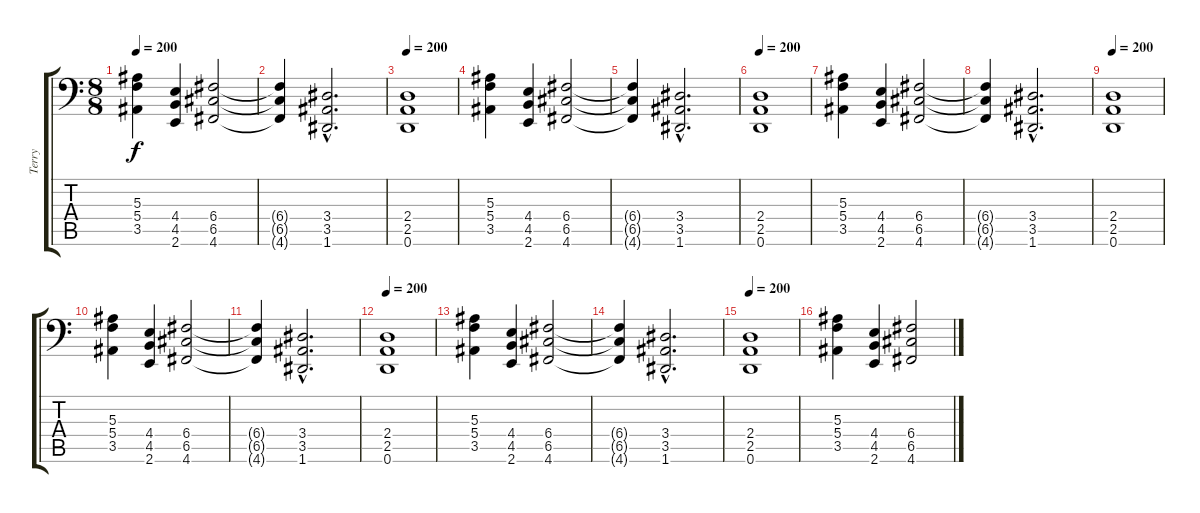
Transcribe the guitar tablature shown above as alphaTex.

\track ("Terry" "Terry") {instrument electricbasspick}
\staff {score tabs}
\tuning (D3 A2 F2 C2 G1 D1) {hide}
\ts (8 8)
\tempo 200
\clef f4
\ks c
(5.3 5.4 3.5).4{dy f} (4.4 4.5 2.6).4 (6.4 6.5 4.6).2 |
(6.4{t} 6.5{t} 4.6{t}).4 (3.4{hac} 3.5{hac} 1.6{hac}).2{d} |
\tempo 200
(2.4 2.5 0.6).1 |
(5.3 5.4 3.5).4 (4.4 4.5 2.6).4 (6.4 6.5 4.6).2 |
(6.4{t} 6.5{t} 4.6{t}).4 (3.4{hac} 3.5{hac} 1.6{hac}).2{d} |
\tempo 200
(2.4 2.5 0.6).1 |
(5.3 5.4 3.5).4 (4.4 4.5 2.6).4 (6.4 6.5 4.6).2 |
(6.4{t} 6.5{t} 4.6{t}).4 (3.4{hac} 3.5{hac} 1.6{hac}).2{d} |
\tempo 200
(2.4 2.5 0.6).1 |
(5.3 5.4 3.5).4 (4.4 4.5 2.6).4 (6.4 6.5 4.6).2 |
(6.4{t} 6.5{t} 4.6{t}).4 (3.4{hac} 3.5{hac} 1.6{hac}).2{d} |
\tempo 200
(2.4 2.5 0.6).1 |
(5.3 5.4 3.5).4 (4.4 4.5 2.6).4 (6.4 6.5 4.6).2 |
(6.4{t} 6.5{t} 4.6{t}).4 (3.4{hac} 3.5{hac} 1.6{hac}).2{d} |
\tempo 200
(2.4 2.5 0.6).1 |
(5.3 5.4 3.5).4 (4.4 4.5 2.6).4 (6.4 6.5 4.6).2
